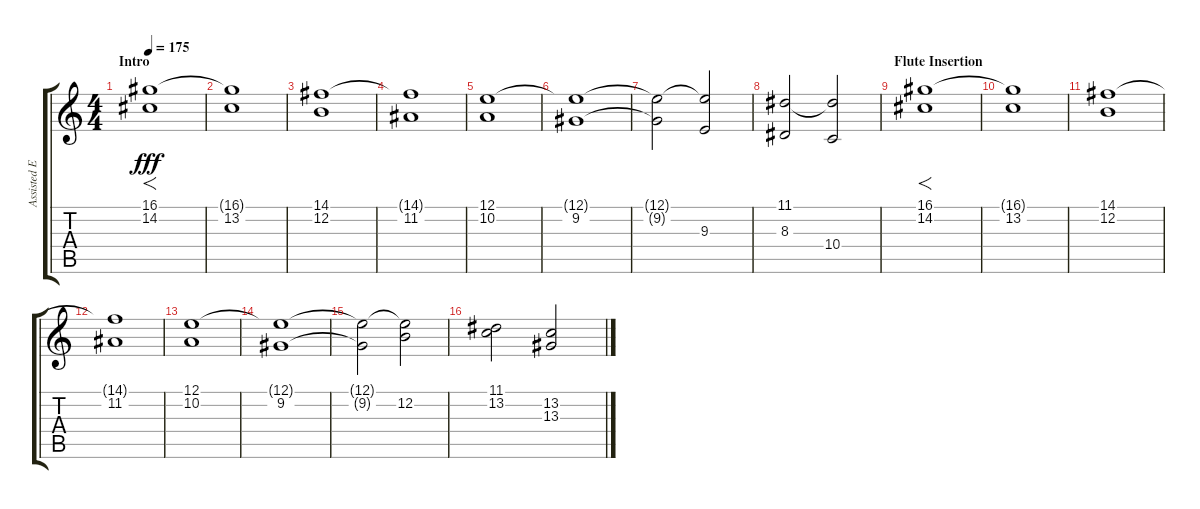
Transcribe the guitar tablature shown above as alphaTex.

\track ("Assisted Ensemble" "Assisted E") {instrument stringensemble1}
\staff {score tabs}
\tuning (E4 B3 G3 D3 A2 E2) {hide}
\ts (4 4)
\section ("" "Intro")
\tempo 175
\clef g2
\ks c
(16.1 14.2).1{f dy fff instrument stringensemble1} |
(16.1{t} 13.2).1 |
(14.1 12.2).1 |
(14.1{t} 11.2).1 |
(12.1 10.2).1 |
(12.1{t} 9.2).1 |
(12.1{t} 9.2{t}).2 (12.1{t} 9.3).2 |
(11.1 8.3).2 (11.1{t} 10.4).2 |
\section ("" "Flute Insertion")
(16.1 14.2).1{f} |
(16.1{t} 13.2).1 |
(14.1 12.2).1 |
(14.1{t} 11.2).1 |
(12.1 10.2).1 |
(12.1{t} 9.2).1 |
(12.1{t} 9.2{t}).2 (12.1{t} 12.2).2 |
(11.1 13.2).2 (13.2 13.3).2
